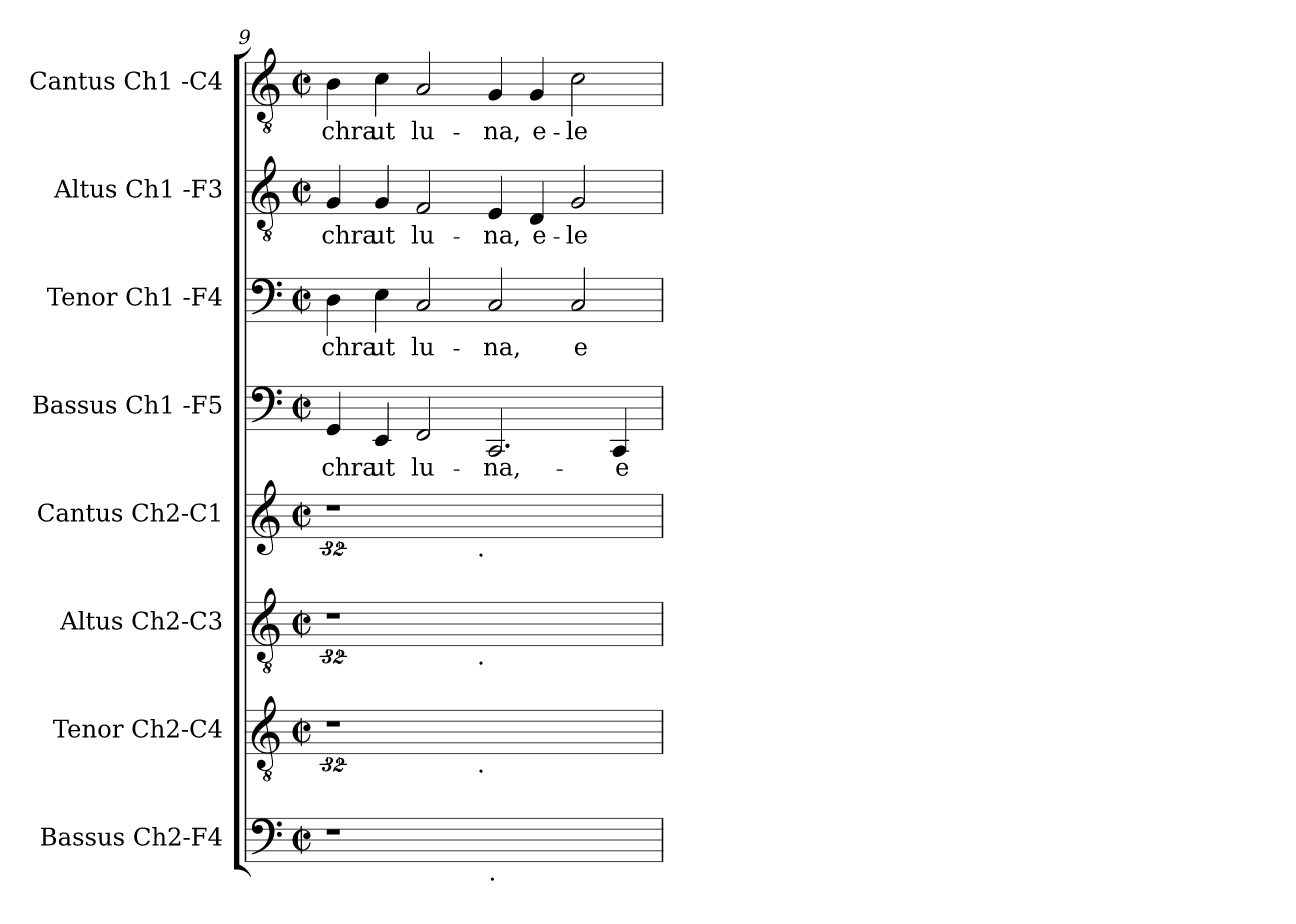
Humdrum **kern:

**kern	**kern	**kern	**kern	**kern	**text	**kern	**text	**kern	**text	**kern	**text
*part8	*part7	*part6	*part5	*part4	*part4	*part3	*part3	*part2	*part2	*part1	*part1
*staff8	*staff7	*staff6	*staff5	*staff4	*staff4	*staff3	*staff3	*staff2	*staff2	*staff1	*staff1
*I"Bassus Ch2-F4	*I"Tenor Ch2-C4	*I"Altus Ch2-C3	*I"Cantus Ch2-C1	*I"Bassus Ch1 -F5	*	*I"Tenor Ch1 -F4	*	*I"Altus Ch1 -F3	*	*I"Cantus Ch1 -C4	*
*I'B2	*I'T2	*I'A2	*I'C2	*I'B1	*	*I'T1	*	*I'A1	*	*I'C1	*
*clefF4	*clefGv2	*clefGv2	*clefG2	*clefF4	*	*clefF4	*	*clefGv2	*	*clefGv2	*
*k[]	*k[]	*k[]	*k[]	*k[]	*	*k[]	*	*k[]	*	*k[]	*
*M2/2	*M2/2	*M2/2	*M2/2	*M2/2	*	*M2/2	*	*M2/2	*	*M2/2	*
*met(c|)	*met(c|)	*met(c|)	*met(c|)	*met(c|)	*	*met(c|)	*	*met(c|)	*	*met(c|)	*
=9	=9	=9	=9	=9	=9	=9	=9	=9	=9	=9	=9
!	!	!	!	!	!LO:LY:b	!	!LO:LY:b	!	!LO:LY:b	!	!LO:LY:b
1r	32%31r	32%31r	32%31r	4GG/	-chra	4D\	-chra	4G/	-chra	4B\	-chra
!	!	!	!	!	!LO:LY:b	!	!LO:LY:b	!	!LO:LY:b	!	!LO:LY:b
.	.	.	.	4EE/	ut	4E\	ut	4G/	ut	4c\	ut
!	!	!	!	!	!LO:LY:b	!	!LO:LY:b	!	!LO:LY:b	!	!LO:LY:b
.	.	.	.	2FF/	lu-	2C/	lu-	2F/	lu-	2A/	lu-
!	!	!	!LO:TX:b:t=.	!	!	!	!	!	!	!	!
!	!	!LO:TX:b:t=.	!	!	!	!	!	!	!	!	!
!	!LO:TX:b:t=.	!	!	!	!	!	!	!	!	!	!
.	1ryy	1ryy	1ryy	.	.	.	.	.	.	.	.
!LO:TX:b:t=.	!	!	!	!	!	!	!	!	!	!	!
!	!	!	!	!	!LO:LY:b	!	!LO:LY:b	!	!LO:LY:b	!	!LO:LY:b
1ryy	.	.	.	2.CC/	-na,-	2C/	-na,	4E/	-na,	4G/	-na,
!	!	!	!	!	!	!	!	!	!LO:LY:b	!	!LO:LY:b
.	.	.	.	.	.	.	.	4D/	e-	4G/	e-
!	!	!	!	!	!	!	!LO:LY:b	!	!LO:LY:b	!	!LO:LY:b
.	.	.	.	.	.	2C/	e-	2G/	-le-	2c\	-le-
!	!	!	!	!	!LO:LY:b	!	!	!	!	!	!
.	.	.	.	4CC/	-e-	.	.	.	.	.	.
.	32ryy	32ryy	32ryy	.	.	.	.	.	.	.	.
=	=	=	=	=	=	=	=	=	=	=	=
*-	*-	*-	*-	*-	*-	*-	*-	*-	*-	*-	*-
